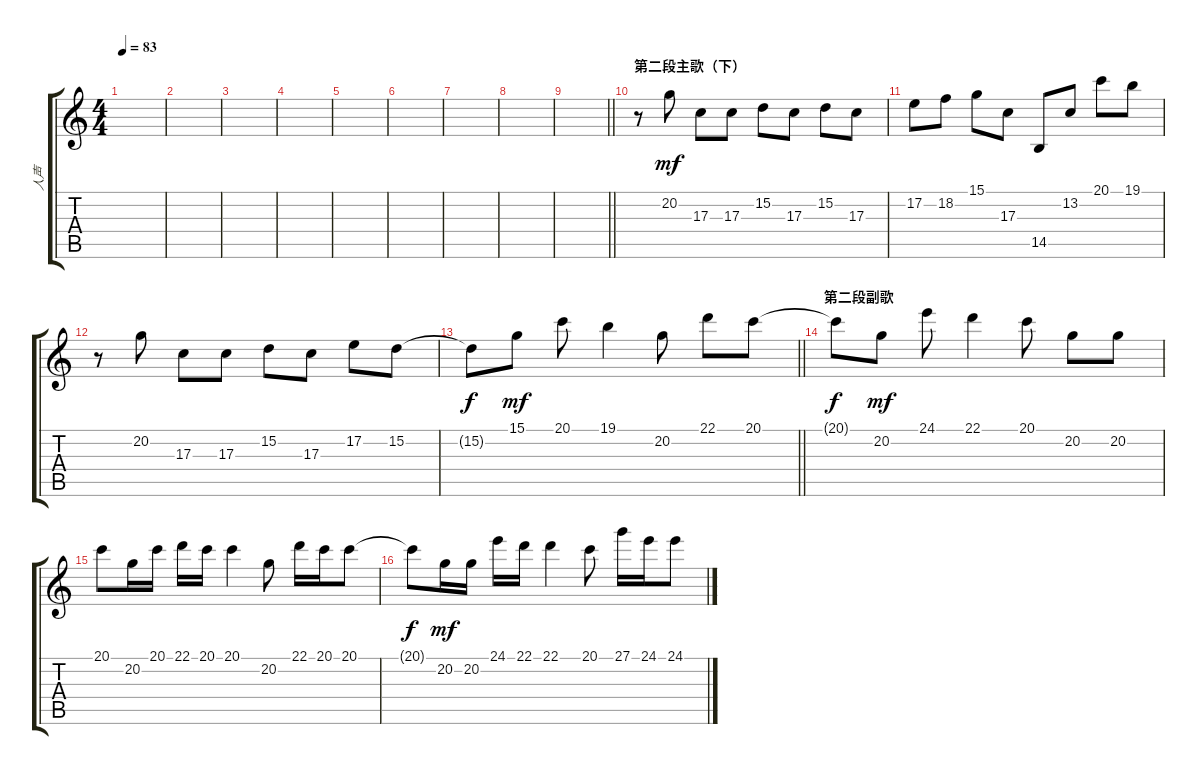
\track ("人声" "人声") {instrument acousticgrandpiano}
\staff {score tabs}
\tuning (E4 B3 G3 D3 A2 E2) {hide}
\ts (4 4)
\tempo 83
\clef g2
\ks c
|
|
|
|
|
|
|
|
\barLineRight lightlight
|
\section ("" "第二段主歌（下）")
r.8 20.2.8{dy mf} 17.3.8 17.3.8 15.2.8 17.3.8 15.2.8 17.3.8 |
17.2.8 18.2.8 15.1.8 17.3.8 14.5.8 13.2.8 20.1.8 19.1.8 |
r.8 20.2.8 17.3.8 17.3.8 15.2.8 17.3.8 17.2.8 15.2.8 |
\barLineRight lightlight
15.2{t}.8{dy f} 15.1.8{dy mf} 20.1.8 19.1.4 20.2.8 22.1.8 20.1.8 |
\section ("" "第二段副歌")
20.1{t}.8{dy f} 20.2.8{dy mf} 24.1.8 22.1.4 20.1.8 20.2.8 20.2.8 |
20.1.8 20.2.16 20.1.16 22.1.16 20.1.16 20.1.4 20.2.8 22.1.16 20.1.16 20.1.8 |
20.1{t}.8{dy f} 20.2.16{dy mf} 20.2.16 24.1.16 22.1.16 22.1.4 20.1.8 27.1.16 24.1.16 24.1.8
